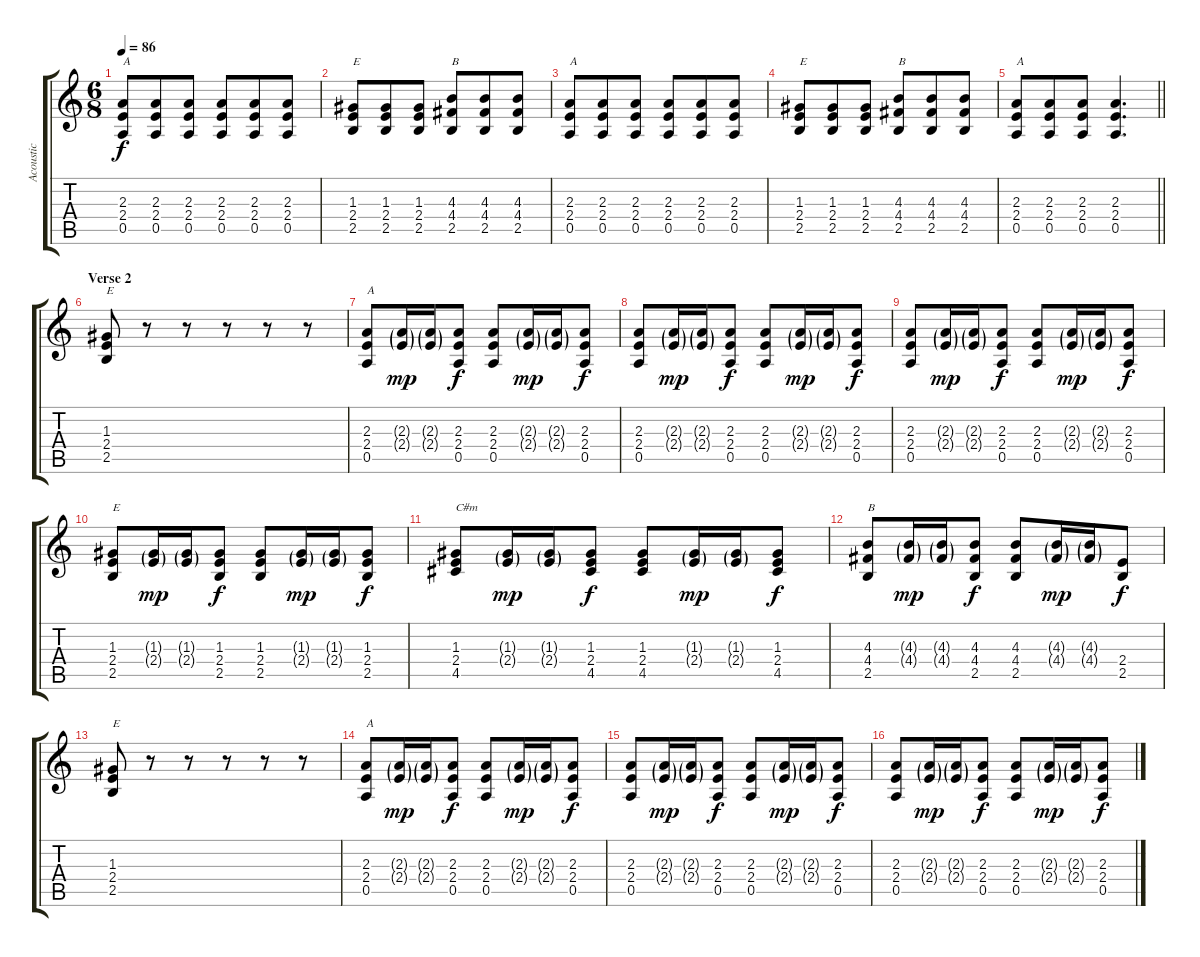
\track ("Acoustic" "Acoustic") {instrument acousticguitarsteel}
\staff {score tabs}
\tuning (E4 B3 G3 D3 A2 E2) {hide}
\ts (6 8)
\tempo 86
\clef g2
\ks c
(2.3 2.4 0.5).8{txt "A" dy f} (2.3 2.4 0.5).8 (2.3 2.4 0.5).8 (2.3 2.4 0.5).8 (2.3 2.4 0.5).8 (2.3 2.4 0.5).8 |
(1.3 2.4 2.5).8{txt "E"} (1.3 2.4 2.5).8 (1.3 2.4 2.5).8 (4.3 4.4 2.5).8{txt "B"} (4.3 4.4 2.5).8 (4.3 4.4 2.5).8 |
(2.3 2.4 0.5).8{txt "A"} (2.3 2.4 0.5).8 (2.3 2.4 0.5).8 (2.3 2.4 0.5).8 (2.3 2.4 0.5).8 (2.3 2.4 0.5).8 |
(1.3 2.4 2.5).8{txt "E"} (1.3 2.4 2.5).8 (1.3 2.4 2.5).8 (4.3 4.4 2.5).8{txt "B"} (4.3 4.4 2.5).8 (4.3 4.4 2.5).8 |
\barLineRight lightlight
(2.3 2.4 0.5).8{txt "A"} (2.3 2.4 0.5).8 (2.3 2.4 0.5).8 (2.3 2.4 0.5).4{d} |
\section ("" "Verse 2")
(1.3 2.4 2.5).8{txt "E"} r.8 r.8 r.8 r.8 r.8 |
(2.3 2.4 0.5).8{txt "A"} (2.3{g} 2.4{g}).16{dy mp} (2.3{g} 2.4{g}).16 (2.3 2.4 0.5).8{dy f} (2.3 2.4 0.5).8 (2.3{g} 2.4{g}).16{dy mp} (2.3{g} 2.4{g}).16 (2.3 2.4 0.5).8{dy f} |
(2.3 2.4 0.5).8 (2.3{g} 2.4{g}).16{dy mp} (2.3{g} 2.4{g}).16 (2.3 2.4 0.5).8{dy f} (2.3 2.4 0.5).8 (2.3{g} 2.4{g}).16{dy mp} (2.3{g} 2.4{g}).16 (2.3 2.4 0.5).8{dy f} |
(2.3 2.4 0.5).8 (2.3{g} 2.4{g}).16{dy mp} (2.3{g} 2.4{g}).16 (2.3 2.4 0.5).8{dy f} (2.3 2.4 0.5).8 (2.3{g} 2.4{g}).16{dy mp} (2.3{g} 2.4{g}).16 (2.3 2.4 0.5).8{dy f} |
(1.3 2.4 2.5).8{txt "E"} (1.3{g} 2.4{g}).16{dy mp} (1.3{g} 2.4{g}).16 (1.3 2.4 2.5).8{dy f} (1.3 2.4 2.5).8 (1.3{g} 2.4{g}).16{dy mp} (1.3{g} 2.4{g}).16 (1.3 2.4 2.5).8{dy f} |
(1.3 2.4 4.5).8{txt "C#m"} (1.3{g} 2.4{g}).16{dy mp} (1.3{g} 2.4{g}).16 (1.3 2.4 4.5).8{dy f} (1.3 2.4 4.5).8 (1.3{g} 2.4{g}).16{dy mp} (1.3{g} 2.4{g}).16 (1.3 2.4 4.5).8{dy f} |
(4.3 4.4 2.5).8{txt "B"} (4.3{g} 4.4{g}).16{dy mp} (4.3{g} 4.4{g}).16 (4.3 4.4 2.5).8{dy f} (4.3 4.4 2.5).8 (4.3{g} 4.4{g}).16{dy mp} (4.3{g} 4.4{g}).16 (2.4 2.5).8{dy f} |
(1.3 2.4 2.5).8{txt "E"} r.8 r.8 r.8 r.8 r.8 |
(2.3 2.4 0.5).8{txt "A"} (2.3{g} 2.4{g}).16{dy mp} (2.3{g} 2.4{g}).16 (2.3 2.4 0.5).8{dy f} (2.3 2.4 0.5).8 (2.3{g} 2.4{g}).16{dy mp} (2.3{g} 2.4{g}).16 (2.3 2.4 0.5).8{dy f} |
(2.3 2.4 0.5).8 (2.3{g} 2.4{g}).16{dy mp} (2.3{g} 2.4{g}).16 (2.3 2.4 0.5).8{dy f} (2.3 2.4 0.5).8 (2.3{g} 2.4{g}).16{dy mp} (2.3{g} 2.4{g}).16 (2.3 2.4 0.5).8{dy f} |
(2.3 2.4 0.5).8 (2.3{g} 2.4{g}).16{dy mp} (2.3{g} 2.4{g}).16 (2.3 2.4 0.5).8{dy f} (2.3 2.4 0.5).8 (2.3{g} 2.4{g}).16{dy mp} (2.3{g} 2.4{g}).16 (2.3 2.4 0.5).8{dy f}
